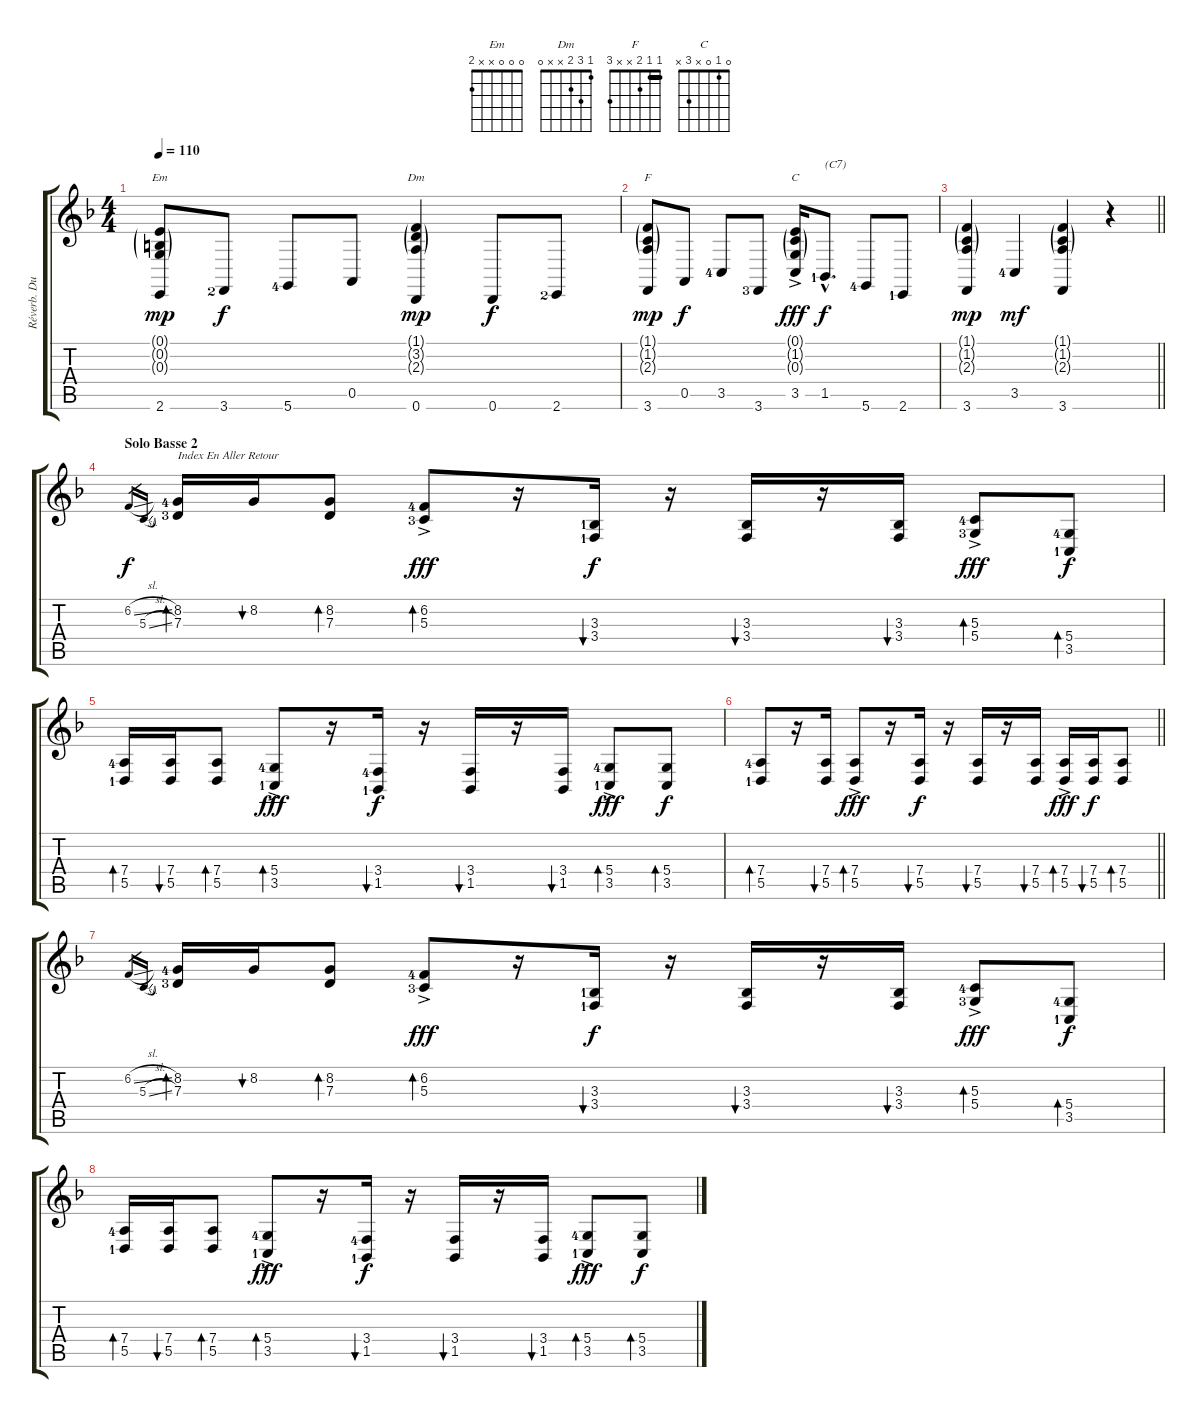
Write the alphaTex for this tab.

\track ("Réverb. Du Pauvre" "Réverb. Du") {instrument orchestralharp}
\staff {score tabs}
\tuning (E4 B3 G3 D3 A2 D2) {hide}
\chord ("Em" 0 0 0 x x 2)
\chord ("Dm" 1 3 2 x x 0)
\chord ("F" 1 1 2 x x 3) {barre 1}
\chord ("C" 0 1 0 x 3 x)
\ts (4 4)
\tempo 110
\clef g2
\ks dminor
(0.1{g} 0.2{g} 0.3{g} 2.6).8{ch "Em" dy mp} 3.6{lf 3}.8{dy f} 5.6{lf 5}.8 0.5.8 (1.1{g} 3.2{g} 2.3{g} 0.6).4{ch "Dm" dy mp} 0.6.8{dy f} 2.6{lf 3}.8 |
(1.1{g} 1.2{g} 2.3{g} 3.6).8{ch "F" dy mp} 0.5.8{dy f} 3.5{lf 5}.8 3.6{lf 4}.8 (0.1{g} 1.2{g} 0.3{g} 3.5{ac}).16{ch "C" dy fff} 1.5{hac lf 2}.8{d txt "(C7)" dy f} 5.6{lf 5}.8 2.6{lf 2}.8 |
\barLineRight lightlight
(1.1{g} 1.2{g} 2.3{g} 3.6).4{dy mp} 3.5{lf 5}.4{dy mf} (1.1{g} 1.2{g} 2.3{g} 3.6).4 r.4 |
\section ("" "Solo Basse 2")
6.2{sl}.16{gr dy f} 5.3{sl}.16{gr} (8.2{lf 5} 7.3{lf 4}).16{bd 60 txt "Index En Aller Retour" volume 5 balance 8 instrument orchestralharp} 8.2.16{bu 60} (8.2 7.3).8{bd 60} (6.2{ac lf 5} 5.3{ac lf 4}).8{bd 60 dy fff} r.16 (3.3{lf 2} 3.4{lf 2}).16{bu 60 dy f} r.16 (3.3 3.4).16{bu 60} r.16 (3.3 3.4).16{bu 60} (5.3{ac lf 5} 5.4{ac lf 4}).8{bd 60 dy fff} (5.4{lf 5} 3.5{lf 2}).8{bd 60 dy f} |
(7.4{lf 5} 5.5{lf 2}).16{bd 60} (7.4 5.5).16{bu 60} (7.4 5.5).8{bd 60} (5.4{ac lf 5} 3.5{ac lf 2}).8{bd 60 dy fff} r.16 (3.4{lf 5} 1.5{lf 2}).16{bu 60 dy f} r.16 (3.4 1.5).16{bu 60} r.16 (3.4 1.5).16{bu 60} (5.4{ac lf 5} 3.5{ac lf 2}).8{bd 60 dy fff} (5.4 3.5).8{bd 60 dy f} |
\barLineRight lightlight
(7.4{lf 5} 5.5{lf 2}).8{bd 60} r.16 (7.4 5.5).16{bu 60} (7.4{ac} 5.5{ac}).8{bd 60 dy fff} r.16 (7.4 5.5).16{bu 60 dy f} r.16 (7.4 5.5).16{bu 60} r.16 (7.4 5.5).16{bu 60} (7.4{ac} 5.5{ac}).16{bd 60 dy fff} (7.4 5.5).16{bu 60 dy f} (7.4 5.5).8{bd 60} |
6.2{sl}.16{gr} 5.3{sl}.16{gr} (8.2{lf 5} 7.3{lf 4}).16{bd 60} 8.2.16{bu 60} (8.2 7.3).8{bd 60} (6.2{ac lf 5} 5.3{ac lf 4}).8{bd 60 dy fff} r.16 (3.3{lf 2} 3.4{lf 2}).16{bu 60 dy f} r.16 (3.3 3.4).16{bu 60} r.16 (3.3 3.4).16{bu 60} (5.3{ac lf 5} 5.4{ac lf 4}).8{bd 60 dy fff} (5.4{lf 5} 3.5{lf 2}).8{bd 60 dy f} |
(7.4{lf 5} 5.5{lf 2}).16{bd 60} (7.4 5.5).16{bu 60} (7.4 5.5).8{bd 60} (5.4{ac lf 5} 3.5{ac lf 2}).8{bd 60 dy fff} r.16 (3.4{lf 5} 1.5{lf 2}).16{bu 60 dy f} r.16 (3.4 1.5).16{bu 60} r.16 (3.4 1.5).16{bu 60} (5.4{ac lf 5} 3.5{ac lf 2}).8{bd 60 dy fff} (5.4 3.5).8{bd 60 dy f}
